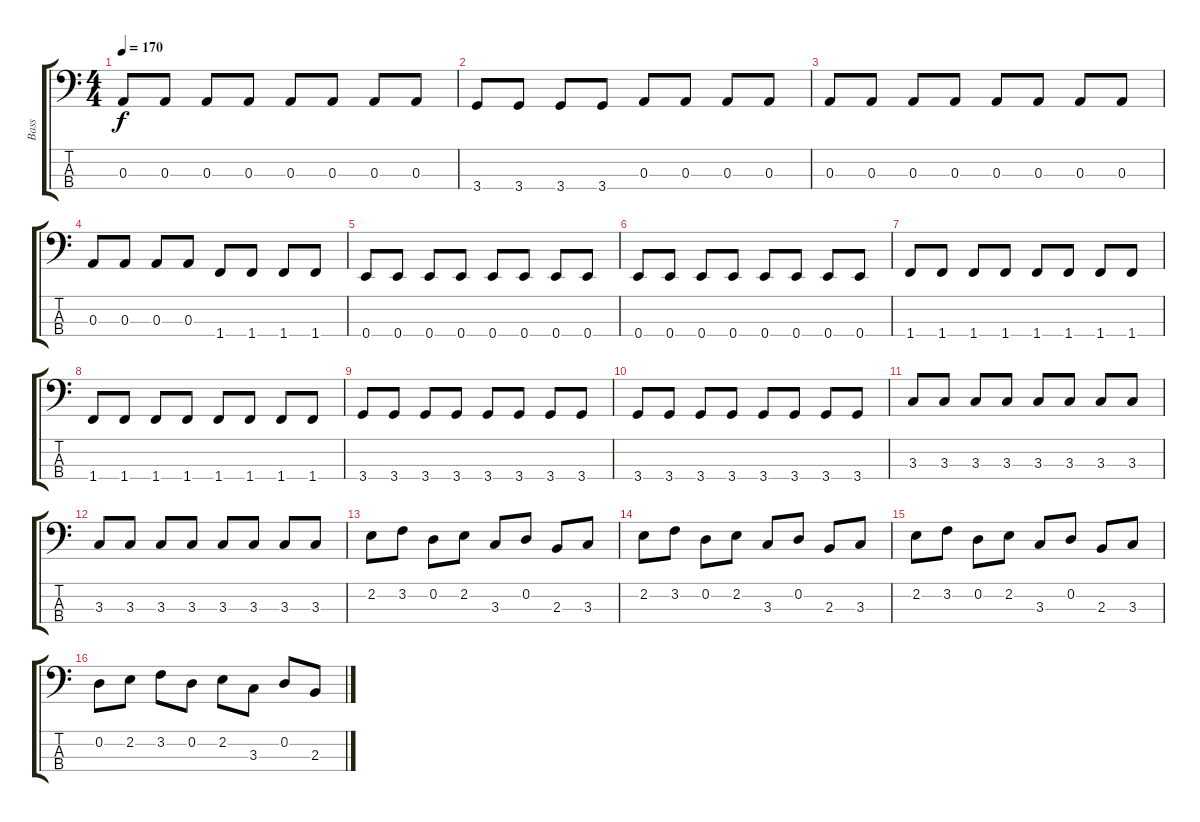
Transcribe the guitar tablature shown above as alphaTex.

\track ("Bass" "Bass") {instrument electricbassfinger}
\staff {score tabs}
\tuning (G2 D2 A1 E1) {hide}
\ts (4 4)
\tempo 170
\clef f4
\ks c
0.3.8{dy f} 0.3.8 0.3.8 0.3.8 0.3.8 0.3.8 0.3.8 0.3.8 |
3.4.8 3.4.8 3.4.8 3.4.8 0.3.8 0.3.8 0.3.8 0.3.8 |
0.3.8 0.3.8 0.3.8 0.3.8 0.3.8 0.3.8 0.3.8 0.3.8 |
0.3.8 0.3.8 0.3.8 0.3.8 1.4.8 1.4.8 1.4.8 1.4.8 |
0.4.8 0.4.8 0.4.8 0.4.8 0.4.8 0.4.8 0.4.8 0.4.8 |
0.4.8 0.4.8 0.4.8 0.4.8 0.4.8 0.4.8 0.4.8 0.4.8 |
1.4.8 1.4.8 1.4.8 1.4.8 1.4.8 1.4.8 1.4.8 1.4.8 |
1.4.8 1.4.8 1.4.8 1.4.8 1.4.8 1.4.8 1.4.8 1.4.8 |
3.4.8 3.4.8 3.4.8 3.4.8 3.4.8 3.4.8 3.4.8 3.4.8 |
3.4.8 3.4.8 3.4.8 3.4.8 3.4.8 3.4.8 3.4.8 3.4.8 |
3.3.8 3.3.8 3.3.8 3.3.8 3.3.8 3.3.8 3.3.8 3.3.8 |
3.3.8 3.3.8 3.3.8 3.3.8 3.3.8 3.3.8 3.3.8 3.3.8 |
2.2.8 3.2.8 0.2.8 2.2.8 3.3.8 0.2.8 2.3.8 3.3.8 |
2.2.8 3.2.8 0.2.8 2.2.8 3.3.8 0.2.8 2.3.8 3.3.8 |
2.2.8 3.2.8 0.2.8 2.2.8 3.3.8 0.2.8 2.3.8 3.3.8 |
0.2.8 2.2.8 3.2.8 0.2.8 2.2.8 3.3.8 0.2.8 2.3.8
